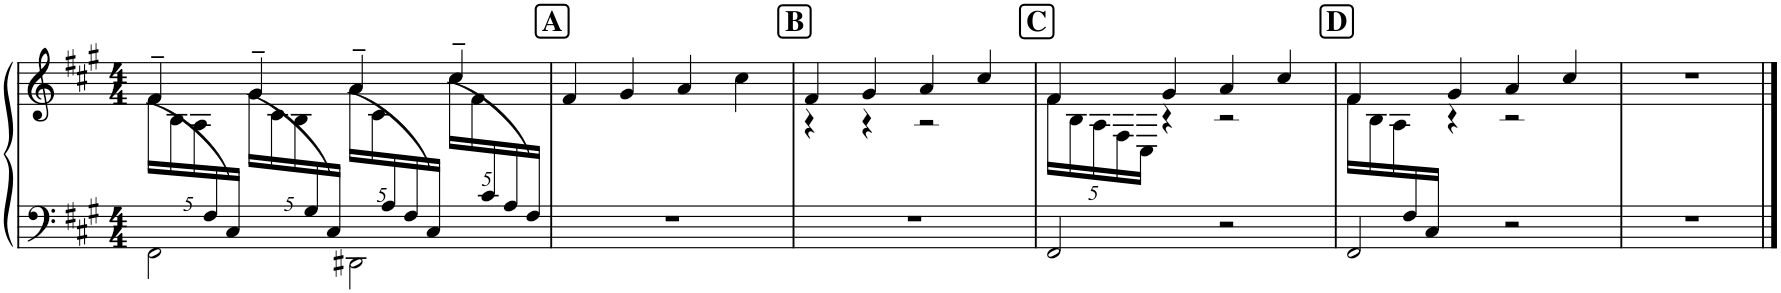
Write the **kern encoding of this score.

**kern	**kern
*part1	*part1
*staff2	*staff1
*I"Piano	*
*I'Pno.	*
*clefF4	*clefG2
*k[f#c#g#]	*k[f#c#g#]
*M4/4	*M4/4
=1	=1
*^	*^
*	*	*	*Xbrackettup
10.ryy	2FF#\	4f#~/	(20f#\LL
.	.	.	20B\
.	.	.	20A\
20F#/	.	.	10ryy
20C#/JJ)	.	.	.
10.ryy	.	4g#~/	(20g#\LL
.	.	.	20c#\
.	.	.	20B\
20G#/	.	.	10ryy
20C#/JJ)	.	.	.
10ryy	2DD#X\	4a~/	(20a\LL
.	.	.	20c#\
20A/	.	.	10.ryy
20F#/	.	.	.
20C#/JJ)	.	.	.
10ryy	.	4cc#~/	(20cc#\LL
.	.	.	20f#\
20c#/	.	.	10.ryy
20A/	.	.	.
20F#/JJ)	.	.	.
*v	*v	*	*
*	*v	*v
!!LO:REH:place=s1:a:B:cj:fs=14:t=A
=2	=2
1r	4f#/
.	4g#/
.	4a/
.	4cc#\
!!LO:REH:place=s1:a:B:cj:fs=14:t=B
=3	=3
*	*^
1r	4f#/	4r
.	4g#/	4r
.	4a/	2r
.	4cc#/	.
!!LO:REH:place=s1:a:B:cj:fs=14:t=C	!!
=4	=4	=4
2FF#/	4f#/	20f#\LL
.	.	20B\
.	.	20A\
.	.	20F#\
.	.	20C#\JJ
.	4g#/	4r
2r	4a/	2r
.	4cc#/	.
!!LO:REH:place=s1:a:B:cj:fs=14:t=D	!!
=5	=5	=5
*^	*	*
10.ryy	2FF#/	4f#/	20f#\LL
.	.	.	20B\
.	.	.	20A\
20F#/	.	.	10ryy
20C#/JJ	.	.	.
2.ryy	.	4g#/	4r
.	2r	4a/	2r
.	.	4cc#/	.
*v	*v	*	*
*	*v	*v
=6	=6
1r	1r
==	==
*-	*-
